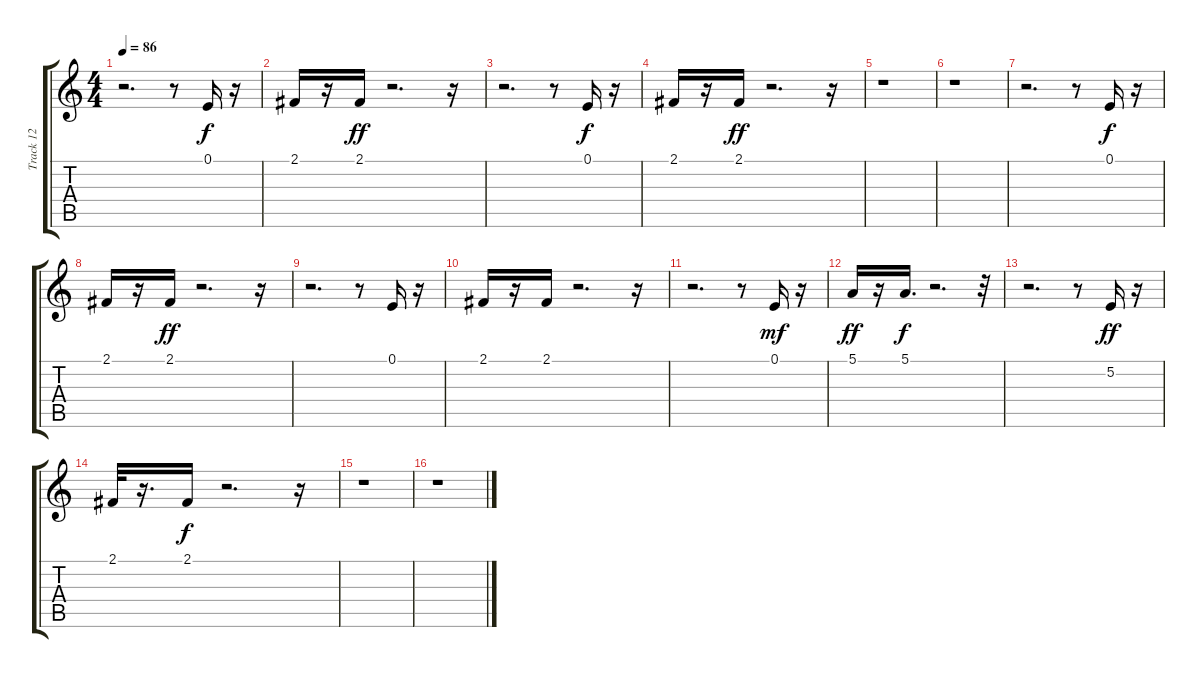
\track ("Track 12" "Track 12") {instrument pizzicatostrings}
\staff {score tabs}
\tuning (E4 B3 G3 D3 A2 E2) {hide}
\ts (4 4)
\tempo 86
\clef g2
\ks c
r.2{d dy ff} r.8 0.1.16{dy f} r.16 |
2.1.16 r.16 2.1.16{dy ff} r.2{d} r.16 |
r.2{d} r.8 0.1.16{dy f} r.16 |
2.1.16 r.16 2.1.16{dy ff} r.2{d} r.16 |
r.1 |
r.1 |
r.2{d} r.8 0.1.16{dy f} r.16 |
2.1.16 r.16 2.1.16{dy ff} r.2{d} r.16 |
r.2{d} r.8 0.1.16 r.16 |
2.1.16 r.16 2.1.16 r.2{d} r.16 |
r.2{d} r.8 0.1.16{dy mf} r.16 |
5.1.16{dy ff} r.16 5.1.16{d dy f} r.2{d} r.32 |
r.2{d} r.8 5.2.16{dy ff} r.16 |
2.1.32 r.16{d} 2.1.16{dy f} r.2{d} r.16 |
r.1 |
r.1
